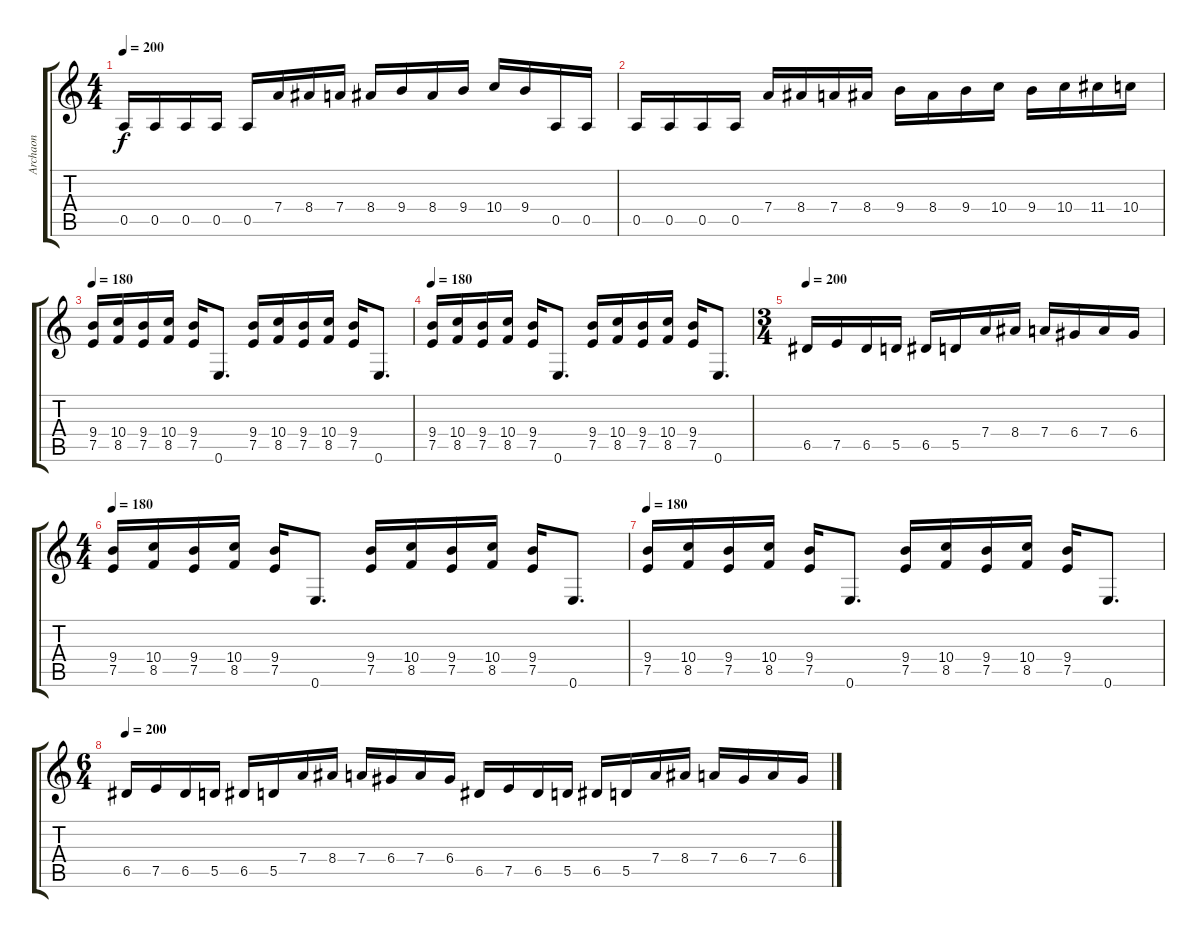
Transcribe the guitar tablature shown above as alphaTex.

\track ("Archaon" "Archaon") {instrument distortionguitar}
\staff {score tabs}
\tuning (E4 B3 G3 D3 A2 E2) {hide}
\ts (4 4)
\tempo 200
\clef g2
\ks c
0.5.16{dy f} 0.5.16 0.5.16 0.5.16 0.5.16 7.4.16 8.4.16 7.4.16 8.4.16 9.4.16 8.4.16 9.4.16 10.4.16 9.4.16 0.5.16 0.5.16 |
0.5.16 0.5.16 0.5.16 0.5.16 7.4.16 8.4.16 7.4.16 8.4.16 9.4.16 8.4.16 9.4.16 10.4.16 9.4.16 10.4.16 11.4.16 10.4.16 |
\tempo 180
(9.4 7.5).16 (10.4 8.5).16 (9.4 7.5).16 (10.4 8.5).16 (9.4 7.5).16 0.6.8{d} (9.4 7.5).16 (10.4 8.5).16 (9.4 7.5).16 (10.4 8.5).16 (9.4 7.5).16 0.6.8{d} |
\tempo 180
(9.4 7.5).16 (10.4 8.5).16 (9.4 7.5).16 (10.4 8.5).16 (9.4 7.5).16 0.6.8{d} (9.4 7.5).16 (10.4 8.5).16 (9.4 7.5).16 (10.4 8.5).16 (9.4 7.5).16 0.6.8{d} |
\ts (3 4)
\tempo 200
6.5.16 7.5.16 6.5.16 5.5.16 6.5.16 5.5.16 7.4.16 8.4.16 7.4.16 6.4.16 7.4.16 6.4.16 |
\ts (4 4)
\tempo 180
(9.4 7.5).16 (10.4 8.5).16 (9.4 7.5).16 (10.4 8.5).16 (9.4 7.5).16 0.6.8{d} (9.4 7.5).16 (10.4 8.5).16 (9.4 7.5).16 (10.4 8.5).16 (9.4 7.5).16 0.6.8{d} |
\tempo 180
(9.4 7.5).16 (10.4 8.5).16 (9.4 7.5).16 (10.4 8.5).16 (9.4 7.5).16 0.6.8{d} (9.4 7.5).16 (10.4 8.5).16 (9.4 7.5).16 (10.4 8.5).16 (9.4 7.5).16 0.6.8{d} |
\ts (6 4)
\tempo 200
6.5.16 7.5.16 6.5.16 5.5.16 6.5.16 5.5.16 7.4.16 8.4.16 7.4.16 6.4.16 7.4.16 6.4.16 6.5.16 7.5.16 6.5.16 5.5.16 6.5.16 5.5.16 7.4.16 8.4.16 7.4.16 6.4.16 7.4.16 6.4.16
